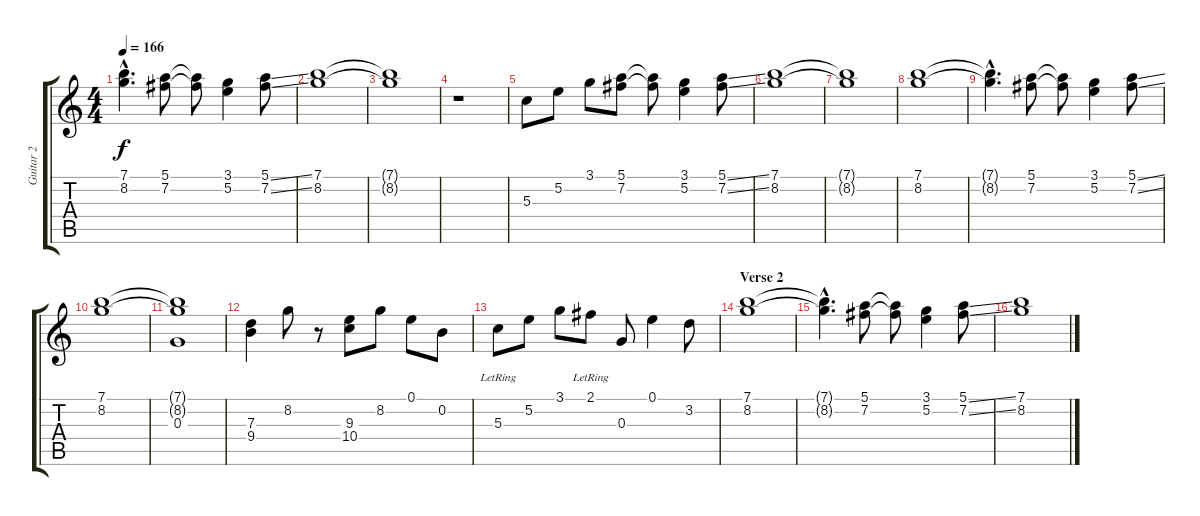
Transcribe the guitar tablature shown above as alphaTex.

\track ("Guitar 2" "Guitar 2") {instrument electricguitarclean}
\staff {score tabs}
\tuning (E4 B3 G3 D3 A2 E2) {hide}
\ts (4 4)
\tempo 166
\clef g2
\ks c
(7.1{hac t} 8.2{hac t}).4{d dy f} (5.1 7.2).8 (5.1{t} 7.2{t}).8 (3.1 5.2).4 (5.1{ss} 7.2{ss}).8 |
(7.1 8.2).1 |
(7.1{t} 8.2{t}).1 |
r.1 |
5.3.8 5.2.8 3.1.8 (5.1 7.2).8 (5.1{t} 7.2{t}).8 (3.1 5.2).4 (5.1{ss} 7.2{ss}).8 |
(7.1 8.2).1 |
(7.1{t} 8.2{t}).1 |
(7.1 8.2).1 |
(7.1{hac t} 8.2{hac t}).4{d} (5.1 7.2).8 (5.1{t} 7.2{t}).8 (3.1 5.2).4 (5.1{ss} 7.2{ss}).8 |
(7.1 8.2).1 |
(7.1{t} 8.2{t} 0.3).1 |
(7.3 9.4).4 8.2.8 r.8 (9.3 10.4).8 8.2.8 0.1.8 0.2.8 |
5.3{lr}.8 5.2.8 3.1.8 2.1{lr}.8 0.3.8 0.1.4 3.2.8 |
\section ("" "Verse 2")
(7.1 8.2).1 |
(7.1{hac t} 8.2{hac t}).4{d} (5.1 7.2).8 (5.1{t} 7.2{t}).8 (3.1 5.2).4 (5.1{ss} 7.2{ss}).8 |
(7.1 8.2).1
